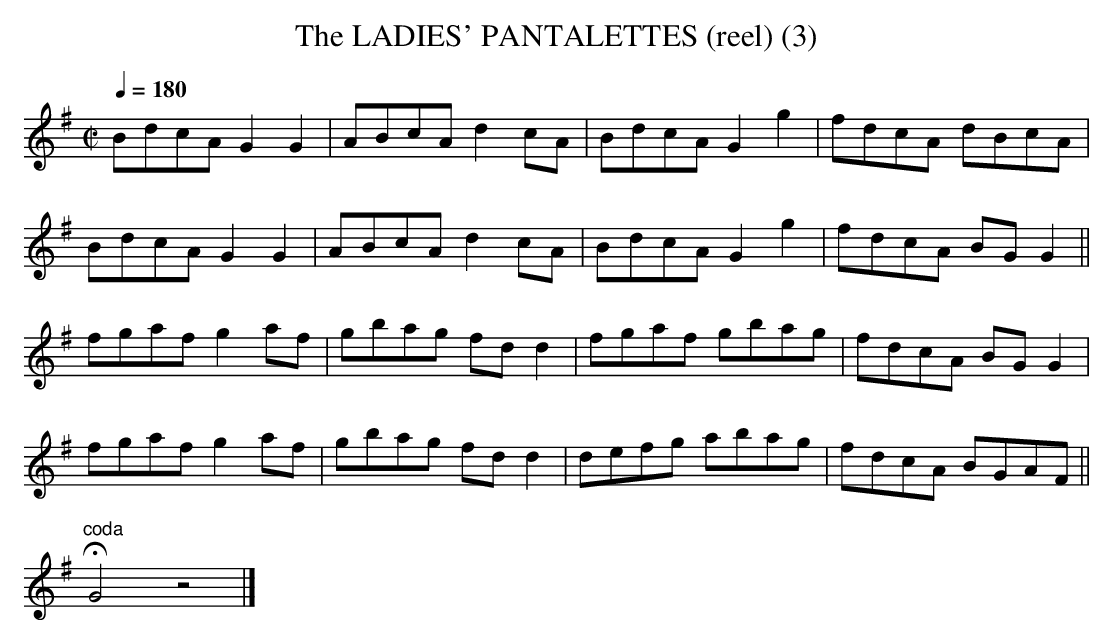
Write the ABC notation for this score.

X:1
T:LADIES' PANTALETTES (reel) (3), The
Q:1/4=180
M:C|
L:1/8
K:G
BdcA G2G2|ABcA d2cA|BdcA G2g2|fdcA dBcA|
BdcA G2G2|ABcA d2cA|BdcA G2g2|fdcA BGG2||
fgaf g2af|gbag fdd2|fgaf gbag|fdcA BGG2|
fgaf g2af|gbag fdd2|defg abag|fdcA BGAF||
"^coda"HG4z4|]
